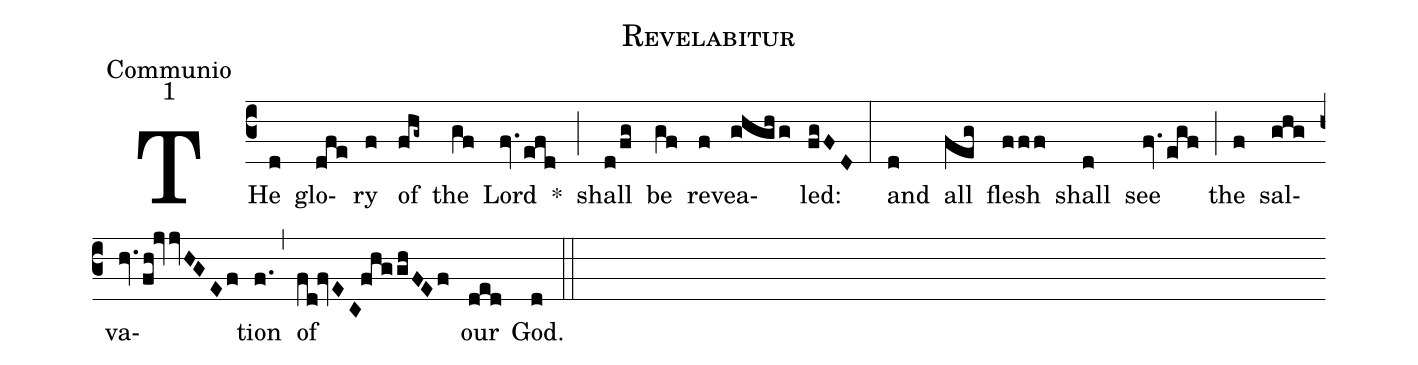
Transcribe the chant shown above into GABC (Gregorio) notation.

name:Revelabitur;
office-part:Communio;
mode:1;
%%
(c3) THe(d) glo(dfe)ry(f) of(fhg~) the(gf) Lord(fv./efd) *(;) shall(d/fg) be(gf) re(f)vea(ghgh/g)led:(fgFD) (:) and(d) all(feg) flesh(fff) shall(d) see(fv./egf) (;) the(f) sal(ghg)va(hv./fh!jvvHGEf)tion(f.) (,) of(fd!fvEC!fhgghFEf) our(ded) God.(d) (::)
